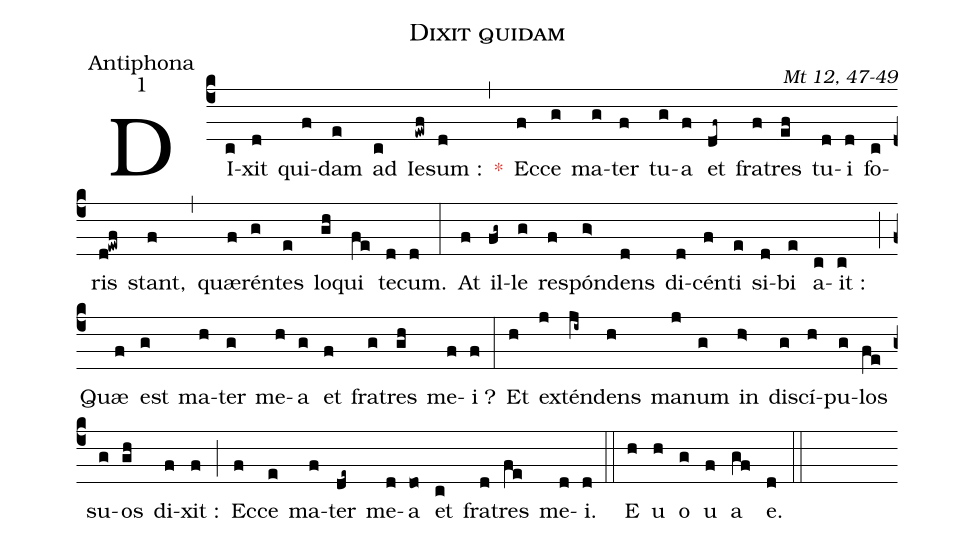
name:Dixit quidam;
office-part:Antiphona;
mode:1;
commentary:Mt 12, 47-49;
%%
(c4)DI(c)xit(d) qui(f)dam(e) ad(c) Ie(ewf)sum :(d) <c>*</c>(,) Ec(f)ce(g) ma(g)ter(f) tu(g)a(f) et(df~) fra(f)tres(ef) tu(d)i(d) fo(c)ris(d!ewf) stant,(f) (,) quæ(f)rén(g)tes(e) lo(gh)qui(fe) te(d)cum.(d) (:) At(f) il(fg~)le(g) re(f)spón(g>)dens(d) di(d)cén(f)ti(e) si(d)bi(e) a(c)it :(c) (;) Quæ(f) est(g) ma(h)ter(g) me(h)a(g) et(f) fra(g)tres(gh) me(f)i ?(f) (:) Et(h) ex(j)tén(ji~)dens(h) ma(j)num(g) in(h>) di(g)scí(h)pu(g)los(fe) su(g)os(gh) di(f)xit :(f) (;) Ec(f)ce(e) ma(f)ter(de~) me(d)a(do) et(c) fra(d)tres(fe) me(d)i.(d) (::) E(h) u(h) o(g) u(f) a(gf) e.(d) (::)
